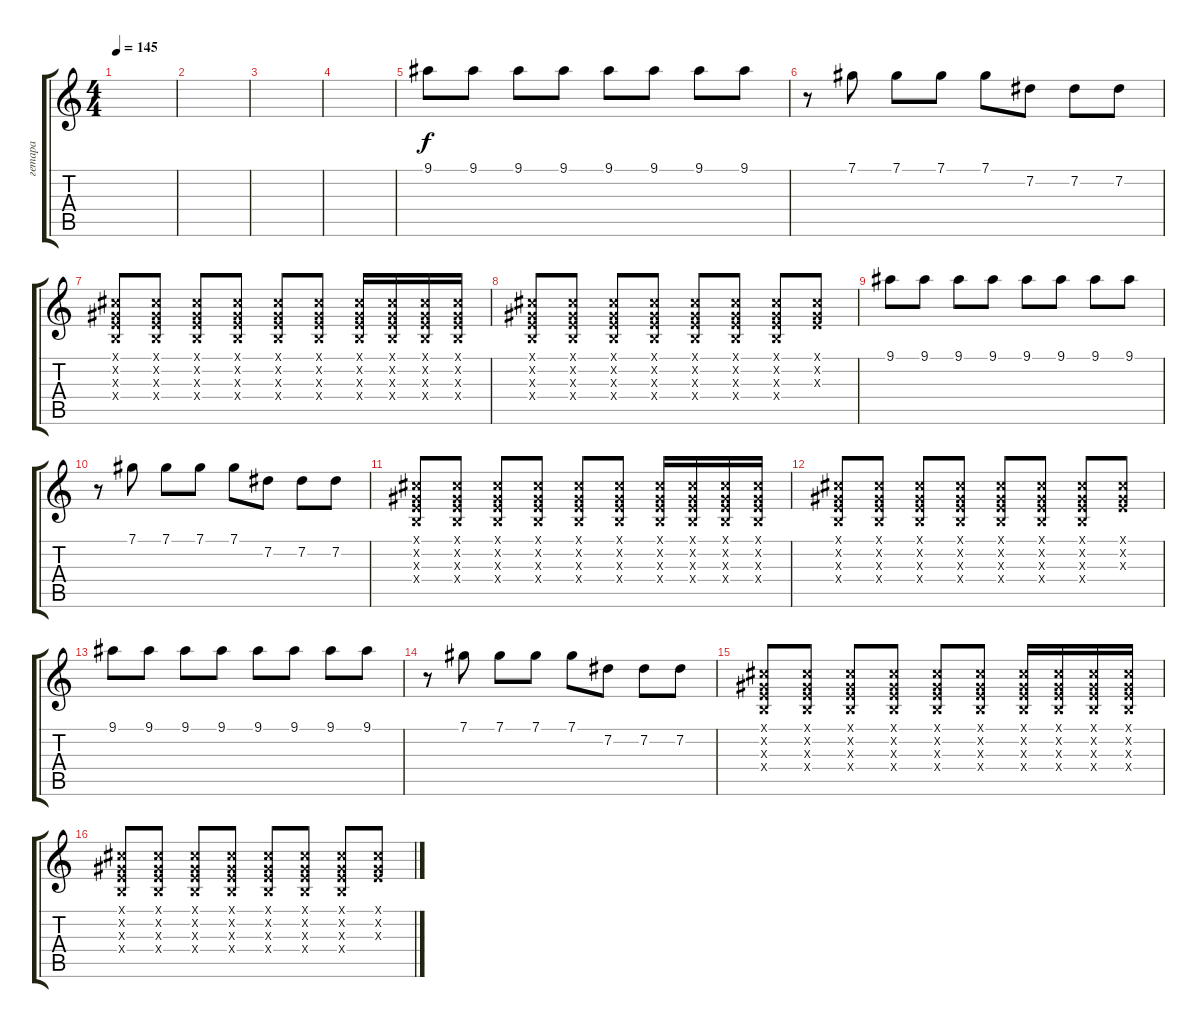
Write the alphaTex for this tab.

\track ("гетара " "гетара ") {instrument distortionguitar}
\staff {score tabs}
\tuning (Db4 Ab3 E3 B2 Gb2 B1) {hide}
\ts (4 4)
\tempo 145
\clef g2
\ks c
|
|
|
|
9.1.8{instrument electricguitarclean} 9.1.8 9.1.8 9.1.8 9.1.8 9.1.8 9.1.8 9.1.8 |
r.8 7.1.8 7.1.8 7.1.8 7.1.8 7.2.8 7.2.8 7.2.8 |
(0.1{x} 0.2{x} 0.3{x} 0.4{x}).8 (0.1{x} 0.2{x} 0.3{x} 0.4{x}).8 (0.1{x} 0.2{x} 0.3{x} 0.4{x}).8 (0.1{x} 0.2{x} 0.3{x} 0.4{x}).8 (0.1{x} 0.2{x} 0.3{x} 0.4{x}).8 (0.1{x} 0.2{x} 0.3{x} 0.4{x}).8 (0.1{x} 0.2{x} 0.3{x} 0.4{x}).16 (0.1{x} 0.2{x} 0.3{x} 0.4{x}).16 (0.1{x} 0.2{x} 0.3{x} 0.4{x}).16 (0.1{x} 0.2{x} 0.3{x} 0.4{x}).16 |
(0.1{x} 0.2{x} 0.3{x} 0.4{x}).8 (0.1{x} 0.2{x} 0.3{x} 0.4{x}).8 (0.1{x} 0.2{x} 0.3{x} 0.4{x}).8 (0.1{x} 0.2{x} 0.3{x} 0.4{x}).8 (0.1{x} 0.2{x} 0.3{x} 0.4{x}).8 (0.1{x} 0.2{x} 0.3{x} 0.4{x}).8 (0.1{x} 0.2{x} 0.3{x} 0.4{x}).8 (0.1{x} 0.2{x} 0.3{x}).8 |
9.1.8{instrument electricguitarclean} 9.1.8 9.1.8 9.1.8 9.1.8 9.1.8 9.1.8 9.1.8 |
r.8 7.1.8 7.1.8 7.1.8 7.1.8 7.2.8 7.2.8 7.2.8 |
(0.1{x} 0.2{x} 0.3{x} 0.4{x}).8 (0.1{x} 0.2{x} 0.3{x} 0.4{x}).8 (0.1{x} 0.2{x} 0.3{x} 0.4{x}).8 (0.1{x} 0.2{x} 0.3{x} 0.4{x}).8 (0.1{x} 0.2{x} 0.3{x} 0.4{x}).8 (0.1{x} 0.2{x} 0.3{x} 0.4{x}).8 (0.1{x} 0.2{x} 0.3{x} 0.4{x}).16 (0.1{x} 0.2{x} 0.3{x} 0.4{x}).16 (0.1{x} 0.2{x} 0.3{x} 0.4{x}).16 (0.1{x} 0.2{x} 0.3{x} 0.4{x}).16 |
(0.1{x} 0.2{x} 0.3{x} 0.4{x}).8 (0.1{x} 0.2{x} 0.3{x} 0.4{x}).8 (0.1{x} 0.2{x} 0.3{x} 0.4{x}).8 (0.1{x} 0.2{x} 0.3{x} 0.4{x}).8 (0.1{x} 0.2{x} 0.3{x} 0.4{x}).8 (0.1{x} 0.2{x} 0.3{x} 0.4{x}).8 (0.1{x} 0.2{x} 0.3{x} 0.4{x}).8 (0.1{x} 0.2{x} 0.3{x}).8 |
9.1.8{instrument electricguitarclean} 9.1.8 9.1.8 9.1.8 9.1.8 9.1.8 9.1.8 9.1.8 |
r.8 7.1.8 7.1.8 7.1.8 7.1.8 7.2.8 7.2.8 7.2.8 |
(0.1{x} 0.2{x} 0.3{x} 0.4{x}).8 (0.1{x} 0.2{x} 0.3{x} 0.4{x}).8 (0.1{x} 0.2{x} 0.3{x} 0.4{x}).8 (0.1{x} 0.2{x} 0.3{x} 0.4{x}).8 (0.1{x} 0.2{x} 0.3{x} 0.4{x}).8 (0.1{x} 0.2{x} 0.3{x} 0.4{x}).8 (0.1{x} 0.2{x} 0.3{x} 0.4{x}).16 (0.1{x} 0.2{x} 0.3{x} 0.4{x}).16 (0.1{x} 0.2{x} 0.3{x} 0.4{x}).16 (0.1{x} 0.2{x} 0.3{x} 0.4{x}).16 |
(0.1{x} 0.2{x} 0.3{x} 0.4{x}).8 (0.1{x} 0.2{x} 0.3{x} 0.4{x}).8 (0.1{x} 0.2{x} 0.3{x} 0.4{x}).8 (0.1{x} 0.2{x} 0.3{x} 0.4{x}).8 (0.1{x} 0.2{x} 0.3{x} 0.4{x}).8 (0.1{x} 0.2{x} 0.3{x} 0.4{x}).8 (0.1{x} 0.2{x} 0.3{x} 0.4{x}).8 (0.1{x} 0.2{x} 0.3{x}).8
